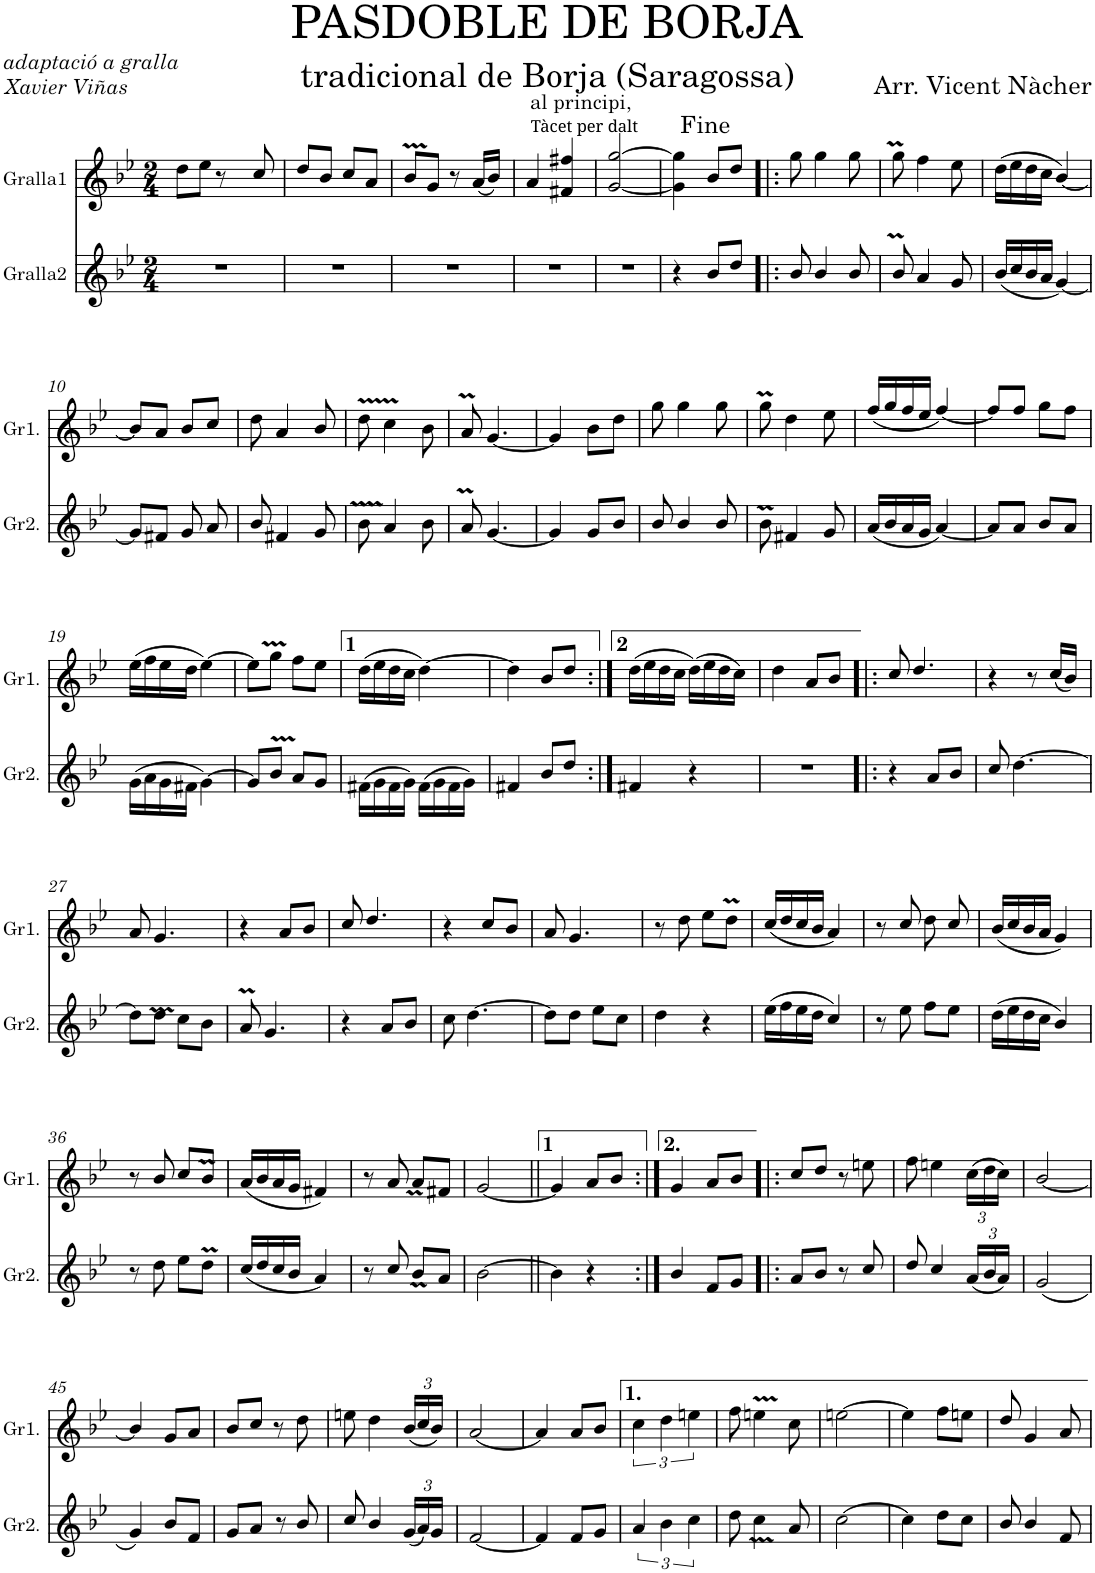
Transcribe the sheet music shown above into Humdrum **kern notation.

**kern	**kern
*part2	*part1
*staff2	*staff1
*I"Gralla2	*I"Gralla1
*I'Gr2.	*I'Gr1.
*clefG2	*clefG2
*k[b-e-]	*k[b-e-]
*M2/4	*M2/4
=1	=1
2r	8dd\L
.	8ee-\J
.	8r
.	8cc/
=2	=2
2r	8dd/L
.	8b-/J
.	8cc/L
.	8a/J
=3	=3
2r	8b-/L
.	8g/J
.	8r
.	(<16a/LL
.	16b-/JJ)
=4	=4
2r	4a/
!	!LO:TX:a:t=al principi,
!	!LO:TX:a:t=Tàcet per dalt
.	4f#X/ 4ff#X/
=5	=5
2r	[2g/ [2gg/
=6	=6
4r	4g\] 4gg\]
8b-/L	8b-/L
8dd/J	8dd/J
=7!|:	=7!|:
8b-/	8gg\
4b-/	4gg\
8b-/	8gg\
=8	=8
8b-/	8gg\
4a/	4ff\
8g/	8ee-\
=9	=9
(<16b-/LL	(>16dd\LL
16cc/	16ee-\
16b-/	16dd\
16a/JJ	16cc\JJ
[4g/)	[<4b-/)
!!LO:LB:g=z
=10	=10
8g/L]	8b-/L]
8f#X/J	8a/J
8g/	8b-/L
8a/	8cc/J
=11	=11
8b-/	8dd\
4f#X/	4a/
8g/	8b-/
=12	=12
8b-\	8dd\
4a/	4ccTTT\
8b-\	8b-\
=13	=13
8a/	8a/
[4.g/	[4.g/
=14	=14
4g/]	4g/]
8g/L	8b-\L
8b-/J	8dd\J
=15	=15
8b-/	8gg\
4b-/	4gg\
8b-/	8gg\
=16	=16
8b-\	8gg\
4f#X/	4dd\
8g/	8ee-\
=17	=17
(<16a/LL	(<16ff/LL
16b-/	16gg/
16a/	16ff/
16g/JJ	16ee-/JJ
[<4a/)	[<4ff/)
=18	=18
8a/L]	8ff/L]
8a/J	8ff/J
8b-/L	8gg\L
8a/J	8ff\J
!!LO:LB:g=z
=19	=19
(>16g\LL	(>16ee-\LL
16a\	16ff\
16g\	16ee-\
16f#X\JJ	16dd\JJ
[4g\)	[4ee-\)
=20	=20
8g/L]	8ee-\L]
8b-/J	8gg\J
8aTTT/L	8ff\L
8g/J	8ee-\J
=21	=21
(16f#X\LL	(>16dd\LL
16g\	16ee-\
16f#\	16dd\
16g\JJ)	16cc\JJ
(16f#\LL	[>4dd\)
16g\	.
16f#\	.
16g\JJ)	.
=22	=22
4f#X/	4dd\]
8b-/L	8b-/L
8dd/J	8dd/J
=23:|!	=23:|!
4f#X/	(>16dd\LL
.	16ee-\
.	16dd\
.	16cc\JJ
4r	(>16dd\LL)
.	16ee-\
.	16dd\
.	16cc\JJ)
=24	=24
2r	4dd\
.	8a/L
.	8b-/J
=25!|:	=25!|:
4r	8cc/
.	4.dd/
8a/L	.
8b-/J	.
=26	=26
8cc/	4r
[>4.dd\	.
.	8r
.	(<16cc/LL
.	16b-/JJ)
!!LO:LB:g=z
=27	=27
8dd\L]	8a/
8dd\J	4.g/
8cc\L	.
8b-\J	.
=28	=28
8a/	4r
4.g/	.
.	8a/L
.	8b-/J
=29	=29
4r	8cc/
.	4.dd/
8a/L	.
8b-/J	.
=30	=30
8cc\	4r
[4.dd\	.
.	8cc/L
.	8b-/J
=31	=31
8dd\L]	8a/
8dd\J	4.g/
8ee-\L	.
8cc\J	.
=32	=32
4dd\	8r
.	8dd\
4r	8ee-\L
.	8dd\J
=33	=33
(>16ee-\LL	(<16cc/LL
16ff\	16dd/
16ee-\	16cc/
16dd\JJ	16b-/JJ
4cc/)	4a/)
=34	=34
8r	8r
8ee-\	8cc/
8ff\L	8dd\
8ee-\J	8cc/
=35	=35
(>16dd\LL	(<16b-/LL
16ee-\	16cc/
16dd\	16b-/
16cc\JJ	16a/JJ
4b-/)	4g/)
!!LO:LB:g=z
=36	=36
8r	8r
8dd\	8b-/
8ee-\L	8cc/L
8dd\J	8b-/J
=37	=37
(<16cc/LL	(<16a/LL
16dd/	16b-/
16cc/	16a/
16b-/JJ	16g/JJ
4a/)	4f#X/)
=38	=38
8r	8r
8cc/	8a/
8b-/L	8a/L
8a/J	8f#X/J
=39	=39
[2b-\	[<2g/
=40||	=40||
4b-\]	4g/]
4r	8a/L
.	8b-/J
=41:|!	=41:|!
4b-/	4g/
8f/L	8a/L
8g/J	8b-/J
=42!|:	=42!|:
8a/L	8cc/L
8b-/J	8dd/J
8r	8r
8cc/	8een\
=43	=43
8dd/	8ff\
4cc/	4een\
*Xbrackettup	*Xbrackettup
(<24a/LL	(24cc\LL
24b-/	24dd\
24a/JJ)	24cc\JJ)
=44	=44
(<2g/	[<2b-/
!!LO:LB:g=z
=45	=45
4g/)	4b-/]
8b-/L	8g/L
8f/J	8a/J
=46	=46
8g/L	8b-/L
8a/J	8cc/J
8r	8r
8b-/	8dd\
=47	=47
8cc/	8een\
4b-/	4dd\
(<24g/LL	(<24b-/LL
24a/)	24cc/
24g/JJ	24b-/JJ)
=48	=48
[<2f/	[<2a/
=49	=49
4f/]	4a/]
8f/L	8a/L
8g/J	8b-/J
=50	=50
*brackettup	*brackettup
6a/	6cc\
6b-\	6dd\
6cc\	6een\
=51	=51
8dd\	8ff\
4cc\	4een\
8a/	8cc\
=52	=52
[2cc\	[2een\
=53	=53
4cc\]	4ee\]
8dd\L	8ff\L
8cc\J	8een\J
=54	=54
8b-/	8dd/
4b-/	4g/
8f/	8a/
=	=
*-	*-
